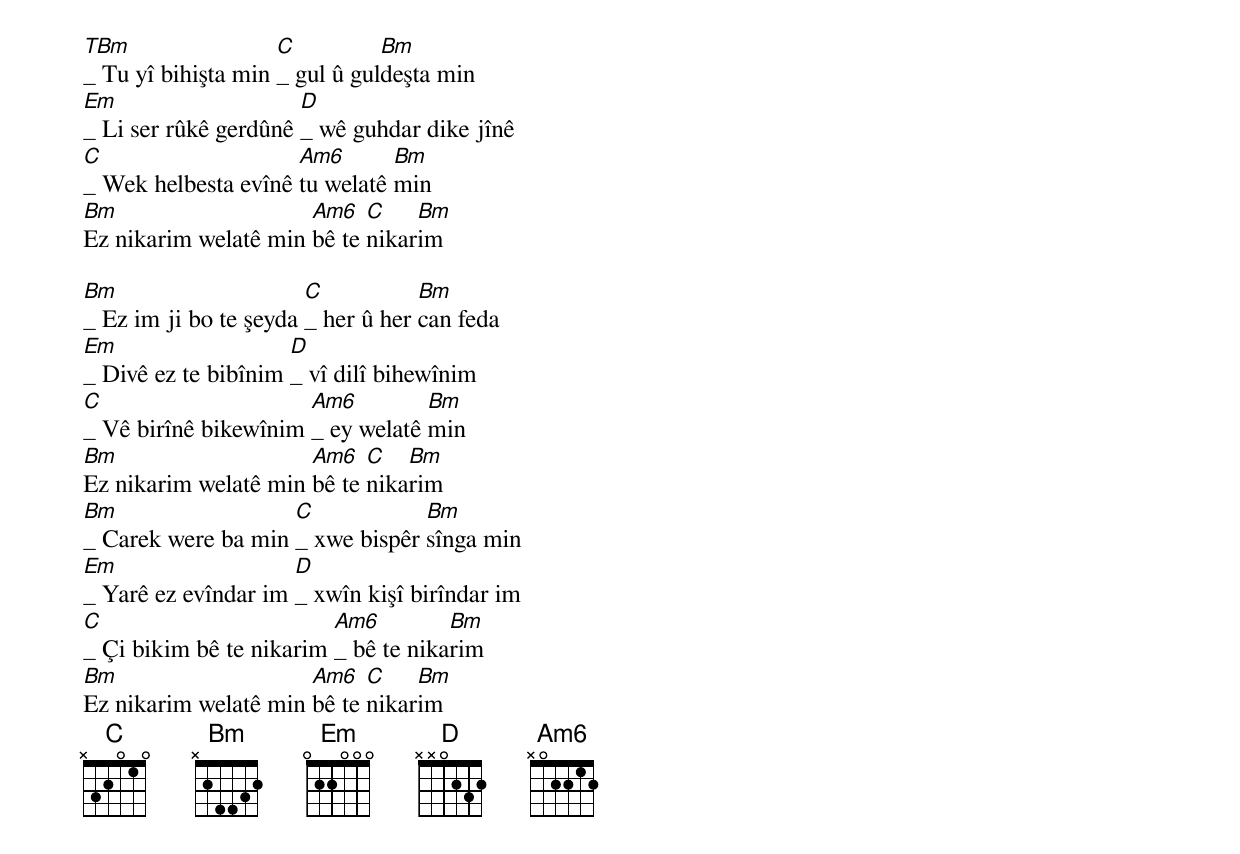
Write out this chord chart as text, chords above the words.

TBm                 C          Bm
_ Tu yî bihişta min _ gul û guldeşta min
Em                    D
_ Li ser rûkê gerdûnê _ wê guhdar dike jînê
C                    Am6       Bm
_ Wek helbesta evînê tu welatê min
Bm                    Am6   C    Bm
Ez nikarim welatê min bê te nikarim

Bm                     C           Bm
_ Ez im ji bo te şeyda _ her û her can feda
Em                   D
_ Divê ez te bibînim _ vî dilî bihewînim
C                     Am6         Bm
_ Vê birînê bikewînim _ ey welatê min
Bm                    Am6   C   Bm
Ez nikarim welatê min bê te nikarim
Bm                  C            Bm
_ Carek were ba min _ xwe bispêr sînga min
Em                   D
_ Yarê ez evîndar im _ xwîn kişî birîndar im
C                        Am6         Bm
_ Çi bikim bê te nikarim _ bê te nikarim
Bm                    Am6   C    Bm
Ez nikarim welatê min bê te nikarim
